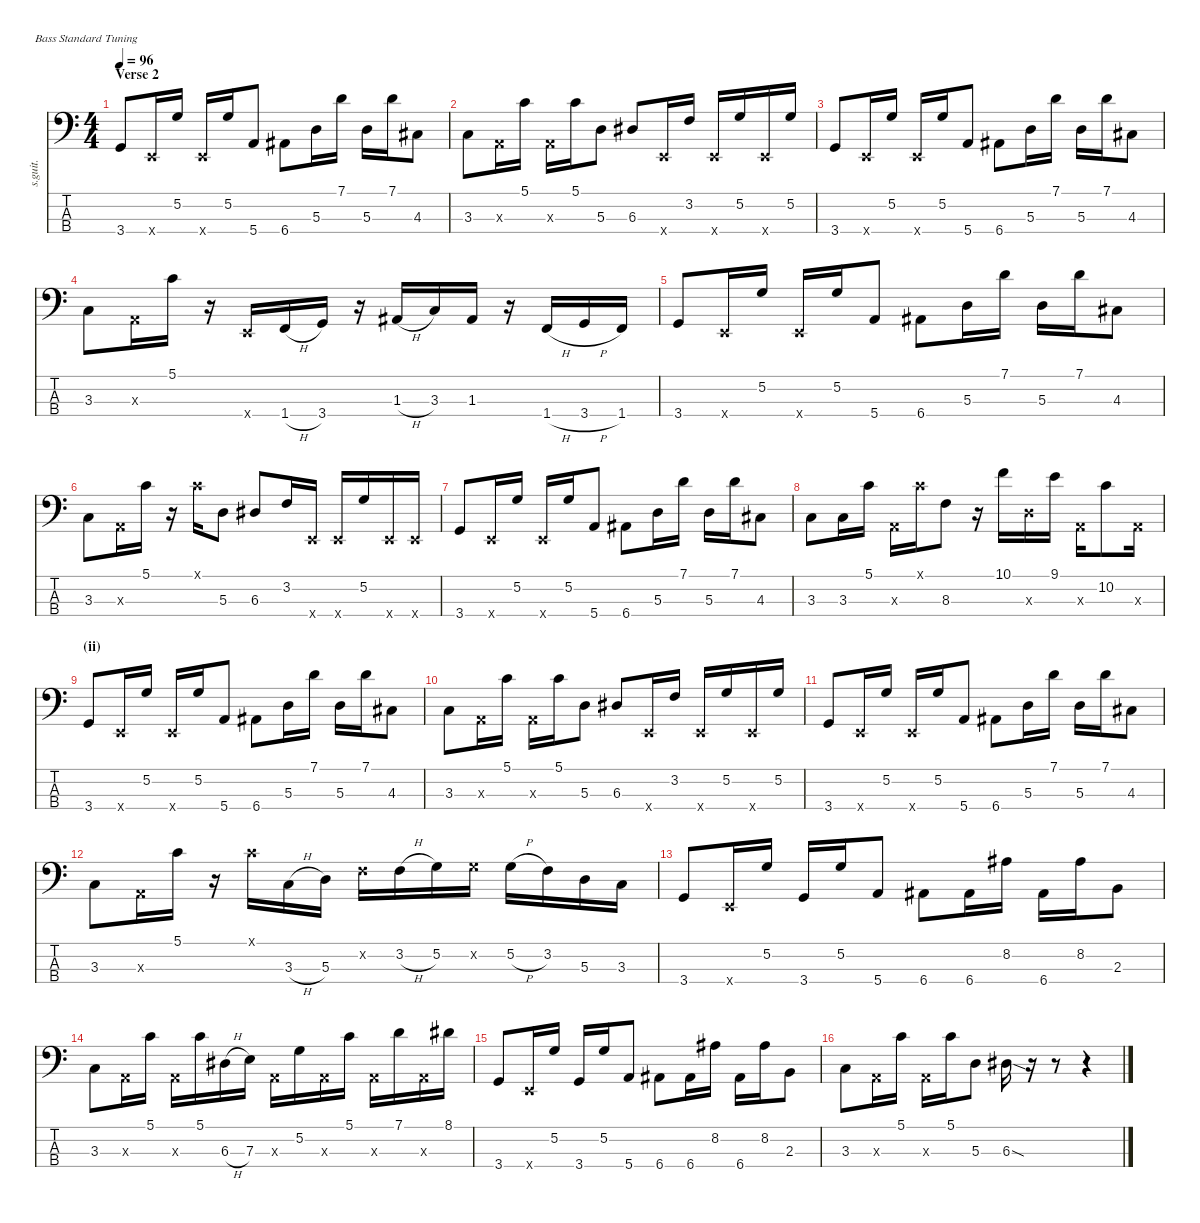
\defaultSystemsLayout 4
\hideDynamics
\bracketExtendMode nobrackets
\track ("Flea (Slapped)" "s.guit.") {instrument slapbass1}
\staff {score tabs}
\tuning (G2 D2 A1 E1)
\ts (4 4)
\section ("" "Verse 2")
\tempo 96
\clef f4
\ks c
3.4.8{dy f} 0.4{x}.16 5.2.16 0.4{x}.16 5.2.16 5.4.8 6.4{acc #}.8 5.3.16 7.1.16 5.3.16 7.1.16 4.3{acc #}.8 |
3.3.8 0.3{x}.16 5.1.16 0.3{x}.16 5.1.16 5.3.8 6.3{acc #}.8 0.4{x}.16 3.2.16 0.4{x}.16 5.2.16 0.4{x}.16 5.2.16 |
3.4.8 0.4{x}.16 5.2.16 0.4{x}.16 5.2.16 5.4.8 6.4{acc #}.8 5.3.16 7.1.16 5.3.16 7.1.16 4.3{acc #}.8 |
3.3.8 0.3{x}.16 5.1.16 r.16 0.4{x}.16 1.4{h}.16 3.4.16 r.16 1.3{h acc #}.16 3.3.16 1.3{acc #}.16 r.16 1.4{h}.16 3.4{h}.16 1.4.16 |
3.4.8 0.4{x}.16 5.2.16 0.4{x}.16 5.2.16 5.4.8 6.4{acc #}.8 5.3.16 7.1.16 5.3.16 7.1.16 4.3{acc #}.8 |
3.3.8 0.3{x}.16 5.1.16 r.16 5.1{x}.16 5.3.8 6.3{acc #}.8 3.2.16 0.4{x}.16 0.4{x}.16 5.2.16 0.4{x}.16 0.4{x}.16 |
3.4.8 0.4{x}.16 5.2.16 0.4{x}.16 5.2.16 5.4.8 6.4{acc #}.8 5.3.16 7.1.16 5.3.16 7.1.16 4.3{acc #}.8 |
3.3.8 3.3.16 5.1.16 0.3{x}.16 5.1{x}.16 8.3.8 r.16 10.1.16 5.3{x}.16 9.1.16 0.3{x}.16 10.2.8 0.3{x}.16 |
\section ("" "(ii)")
3.4.8 0.4{x}.16 5.2.16 0.4{x}.16 5.2.16 5.4.8 6.4{acc #}.8 5.3.16 7.1.16 5.3.16 7.1.16 4.3{acc #}.8 |
3.3.8 0.3{x}.16 5.1.16 0.3{x}.16 5.1.16 5.3.8 6.3{acc #}.8 0.4{x}.16 3.2.16 0.4{x}.16 5.2.16 0.4{x}.16 5.2.16 |
3.4.8 0.4{x}.16 5.2.16 0.4{x}.16 5.2.16 5.4.8 6.4{acc #}.8 5.3.16 7.1.16 5.3.16 7.1.16 4.3{acc #}.8 |
3.3.8 0.3{x}.16 5.1.16 r.16 5.1{x}.16 3.3{h}.16 5.3.16 3.2{x}.16 3.2{h}.16 5.2.16 5.2{x}.16 5.2{h}.16 3.2.16 5.3.16 3.3.16 |
3.4.8 0.4{x}.16 5.2.16 3.4.16 5.2.16 5.4.8 6.4{acc #}.8 6.4{acc #}.16 8.2{acc #}.16 6.4{acc #}.16 8.2{acc #}.16 2.3.8 |
3.3.8 0.3{x}.16 5.1.16 0.3{x}.16 5.1.16 6.3{h acc #}.16 7.3.16 0.3{x}.16 5.2.16 0.3{x}.16 5.1.16 0.3{x}.16 7.1.16 0.3{x}.16 8.1{acc #}.16 |
3.4.8 0.4{x}.16 5.2.16 3.4.16 5.2.16 5.4.8 6.4{acc #}.8 6.4{acc #}.16 8.2{acc #}.16 6.4{acc #}.16 8.2{acc #}.16 2.3.8 |
3.3.8 0.3{x}.16 5.1.16 0.3{x}.16 5.1.16 5.3.8 6.3{sod acc #}.16 r.16 r.8 r.4
